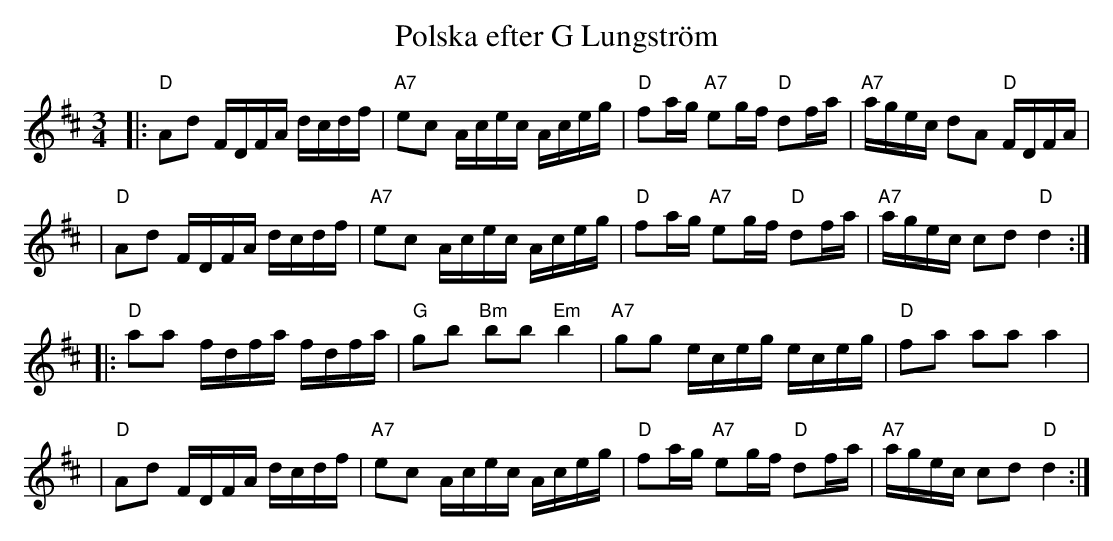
X:1
T: Polska efter G Lungstr\"om
M: 3/4
L: 1/16
K: D
|: "D"A2d2 FDFA dcdf | "A7"e2c2 Acec Aceg | "D"f2ag "A7"e2gf "D"d2fa | "A7"agec d2A2 "D"FDFA |
|  "D"A2d2 FDFA dcdf | "A7"e2c2 Acec Aceg | "D"f2ag "A7"e2gf "D"d2fa | "A7"agec c2d2 "D"d4 :|
|: "D"a2a2 fdfa fdfa | "G"g2b2 "Bm"b2b2 "Em"b4 | "A7"g2g2 eceg eceg | "D"f2a2 a2a2 a4 |
|  "D"A2d2 FDFA dcdf | "A7"e2c2 Acec Aceg | "D"f2ag "A7"e2gf "D"d2fa | "A7"agec c2d2 "D"d4 :|
